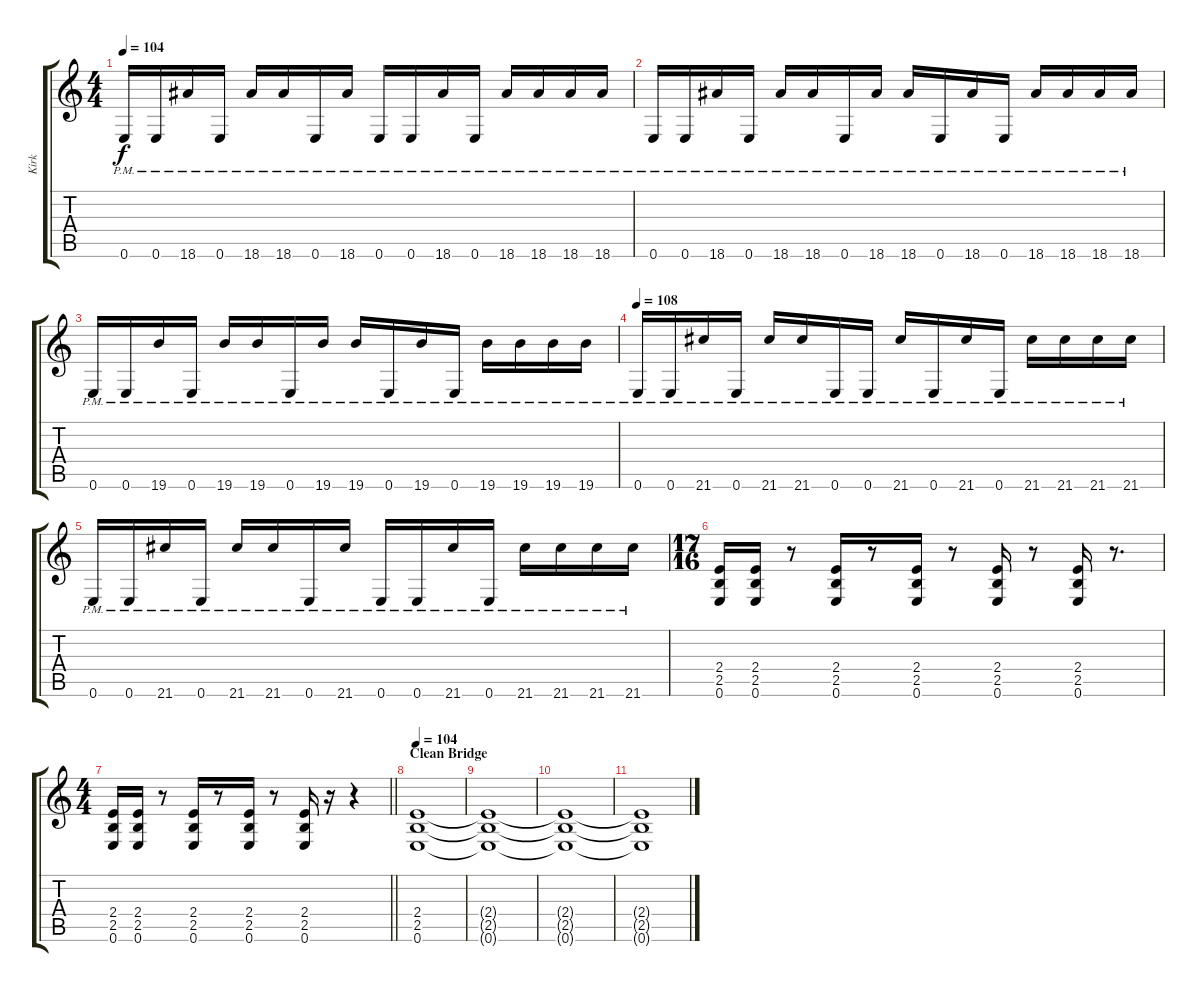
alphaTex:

\track ("Kirk" "Kirk") {instrument distortionguitar}
\staff {score tabs}
\tuning (E4 B3 G3 D3 A2 E2) {hide}
\ts (4 4)
\tempo 104
\clef g2
\ks c
0.6{pm}.16{dy f} 0.6{pm}.16 18.6{pm}.16 0.6{pm}.16 18.6{pm}.16 18.6{pm}.16 0.6{pm}.16 18.6{pm}.16 0.6{pm}.16 0.6{pm}.16 18.6{pm}.16 0.6{pm}.16 18.6{pm}.16 18.6{pm}.16 18.6{pm}.16 18.6{pm}.16 |
0.6{pm}.16 0.6{pm}.16 18.6{pm}.16 0.6{pm}.16 18.6{pm}.16 18.6{pm}.16 0.6{pm}.16 18.6{pm}.16 18.6{pm}.16 0.6{pm}.16 18.6{pm}.16 0.6{pm}.16 18.6{pm}.16 18.6{pm}.16 18.6{pm}.16 18.6{pm}.16 |
0.6{pm}.16 0.6{pm}.16 19.6{pm}.16 0.6{pm}.16 19.6{pm}.16 19.6{pm}.16 0.6{pm}.16 19.6{pm}.16 19.6{pm}.16 0.6{pm}.16 19.6{pm}.16 0.6{pm}.16 19.6{pm}.16 19.6{pm}.16 19.6{pm}.16 19.6{pm}.16 |
\tempo 108
0.6{pm}.16{volume 4} 0.6{pm}.16 21.6{pm}.16 0.6{pm}.16 21.6{pm}.16 21.6{pm}.16 0.6{pm}.16 0.6{pm}.16 21.6{pm}.16 0.6{pm}.16 21.6{pm}.16 0.6{pm}.16 21.6{pm}.16 21.6{pm}.16 21.6{pm}.16 21.6{pm}.16 |
0.6{pm}.16 0.6{pm}.16 21.6{pm}.16 0.6{pm}.16 21.6{pm}.16 21.6{pm}.16 0.6{pm}.16 21.6{pm}.16 0.6{pm}.16 0.6{pm}.16 21.6{pm}.16 0.6{pm}.16 21.6{pm}.16 21.6{pm}.16 21.6{pm}.16 21.6{pm}.16 |
\ts (17 16)
(2.4 2.5 0.6).16{volume 5} (2.4 2.5 0.6).16 r.8 (2.4 2.5 0.6).16 r.8 (2.4 2.5 0.6).16 r.8 (2.4 2.5 0.6).16 r.8 (2.4 2.5 0.6).16 r.8{d} |
\ts (4 4)
\barLineRight lightlight
(2.4 2.5 0.6).16 (2.4 2.5 0.6).16 r.8 (2.4 2.5 0.6).16 r.8 (2.4 2.5 0.6).16 r.8 (2.4 2.5 0.6).16 r.16 r.4 |
\section ("" "Clean Bridge")
\tempo 104
(2.4 2.5 0.6).1 |
(2.4{t} 2.5{t} 0.6{t}).1 |
(2.4{t} 2.5{t} 0.6{t}).1 |
(2.4{t} 2.5{t} 0.6{t}).1
